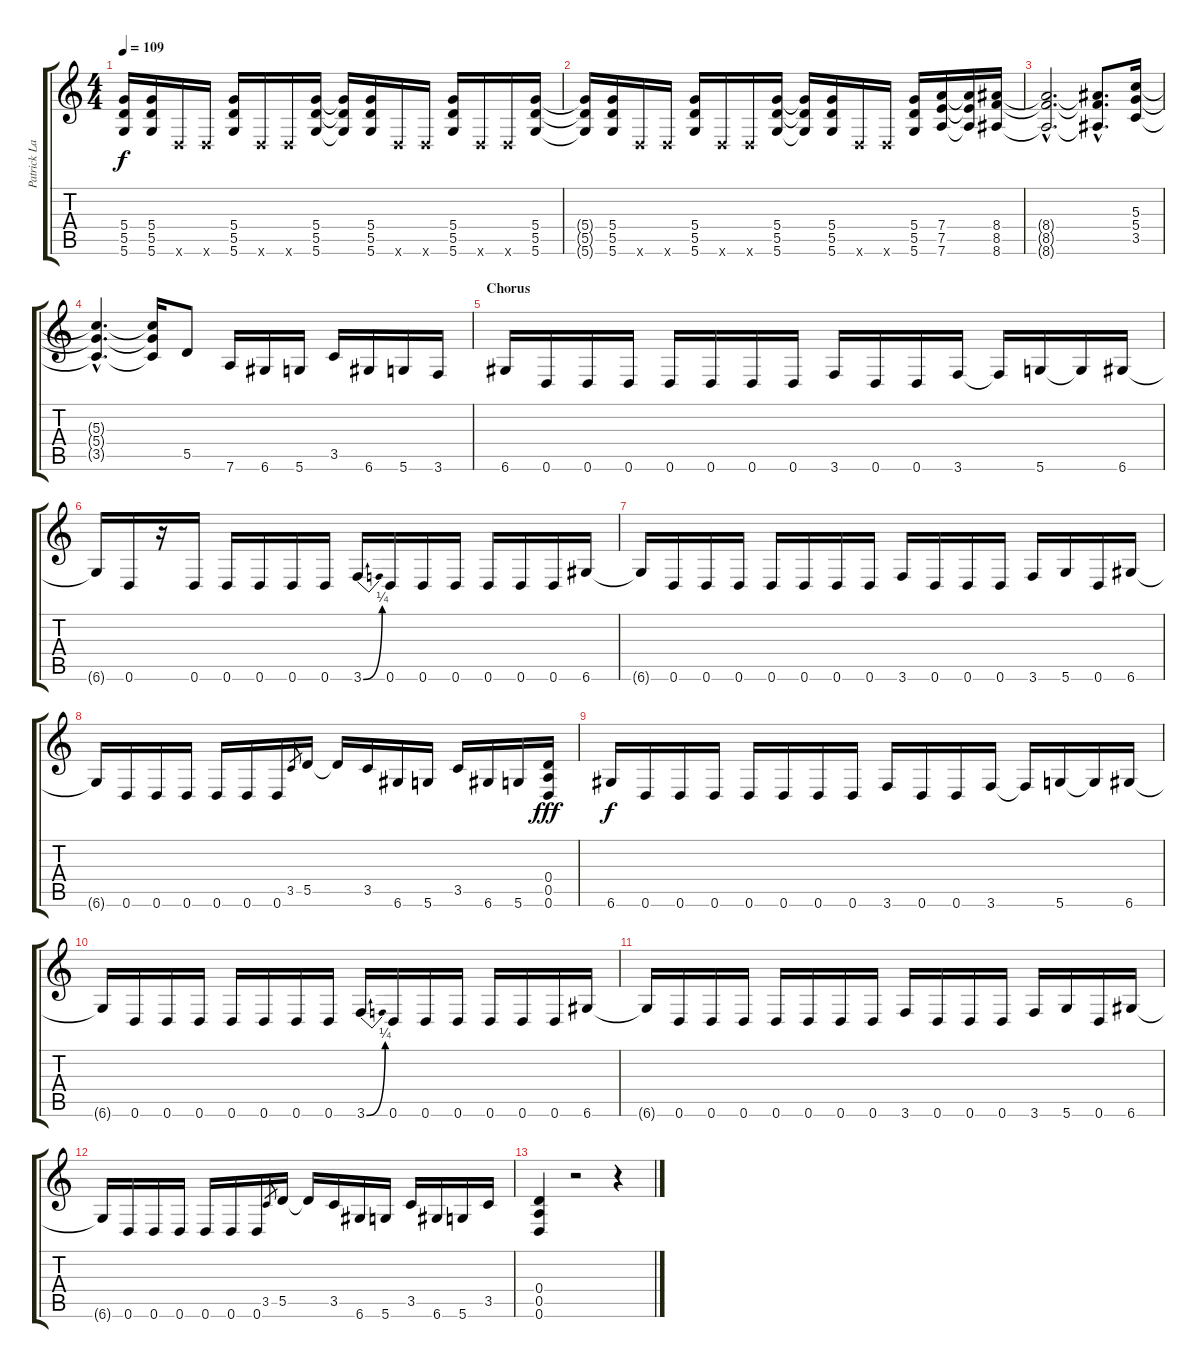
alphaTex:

\track ("Patrick Lachman" "Patrick La") {instrument distortionguitar}
\staff {score tabs}
\tuning (E4 B3 G3 D3 A2 D2) {hide}
\ts (4 4)
\tempo 109
\clef g2
\ks c
(5.4{t} 5.5{t} 5.6{t}).16{dy f} (5.4 5.5 5.6).16 0.6{x}.16 0.6{x}.16 (5.4 5.5 5.6).16 0.6{x}.16 0.6{x}.16 (5.4 5.5 5.6).16 (5.4{t} 5.5{t} 5.6{t}).16 (5.4 5.5 5.6).16 0.6{x}.16 0.6{x}.16 (5.4 5.5 5.6).16 0.6{x}.16 0.6{x}.16 (5.4 5.5 5.6).16 |
(5.4{t} 5.5{t} 5.6{t}).16 (5.4 5.5 5.6).16 0.6{x}.16 0.6{x}.16 (5.4 5.5 5.6).16 0.6{x}.16 0.6{x}.16 (5.4 5.5 5.6).16 (5.4{t} 5.5{t} 5.6{t}).16 (5.4 5.5 5.6).16 0.6{x}.16 0.6{x}.16 (5.4 5.5 5.6).16 (7.4 7.5 7.6).16 (7.4{t} 7.5{t} 7.6{t}).16 (8.4 8.5 8.6).16 |
(8.4{hac t} 8.5{hac t} 8.6{hac t}).2{d} (8.4{hac t} 8.5{hac t} 8.6{hac t}).8{d} (5.3 5.4 3.5).16 |
(5.3{hac t} 5.4{hac t} 3.5{hac t}).4{d} (5.3{t} 5.4{t} 3.5{t}).16 5.5.8 7.6.16 6.6.16 5.6.16 3.5.16 6.6.16 5.6.16 3.6.16 |
\section ("" "Chorus")
6.6.16 0.6.16 0.6.16 0.6.16 0.6.16 0.6.16 0.6.16 0.6.16 3.6.16 0.6.16 0.6.16 3.6.16 3.6{t}.16 5.6.16 5.6{t}.16 6.6.16 |
6.6{t}.16 0.6.16 r.16 0.6.16 0.6.16 0.6.16 0.6.16 0.6.16 3.6{be (bend 0 0 60 1)}.16 0.6.16 0.6.16 0.6.16 0.6.16 0.6.16 0.6.16 6.6.16 |
6.6{t}.16 0.6.16 0.6.16 0.6.16 0.6.16 0.6.16 0.6.16 0.6.16 3.6.16 0.6.16 0.6.16 0.6.16 3.6.16 5.6.16 0.6.16 6.6.16 |
6.6{t}.16 0.6.16 0.6.16 0.6.16 0.6.16 0.6.16 0.6.16 3.5.8{gr} 5.5.16 5.5{t}.16 3.5.16 6.6.16 5.6.16 3.5.16 6.6.16 5.6.16 (0.4 0.5 0.6).16{dy fff} |
6.6.16{dy f} 0.6.16 0.6.16 0.6.16 0.6.16 0.6.16 0.6.16 0.6.16 3.6.16 0.6.16 0.6.16 3.6.16 3.6{t}.16 5.6.16 5.6{t}.16 6.6.16 |
6.6{t}.16 0.6.16 0.6.16 0.6.16 0.6.16 0.6.16 0.6.16 0.6.16 3.6{be (bend 0 0 60 1)}.16 0.6.16 0.6.16 0.6.16 0.6.16 0.6.16 0.6.16 6.6.16 |
6.6{t}.16 0.6.16 0.6.16 0.6.16 0.6.16 0.6.16 0.6.16 0.6.16 3.6.16 0.6.16 0.6.16 0.6.16 3.6.16 5.6.16 0.6.16 6.6.16 |
6.6{t}.16 0.6.16 0.6.16 0.6.16 0.6.16 0.6.16 0.6.16 3.5.8{gr} 5.5.16 5.5{t}.16 3.5.16 6.6.16 5.6.16 3.5.16 6.6.16 5.6.16 3.5.16 |
(0.4 0.5 0.6).4 r.2 r.4
